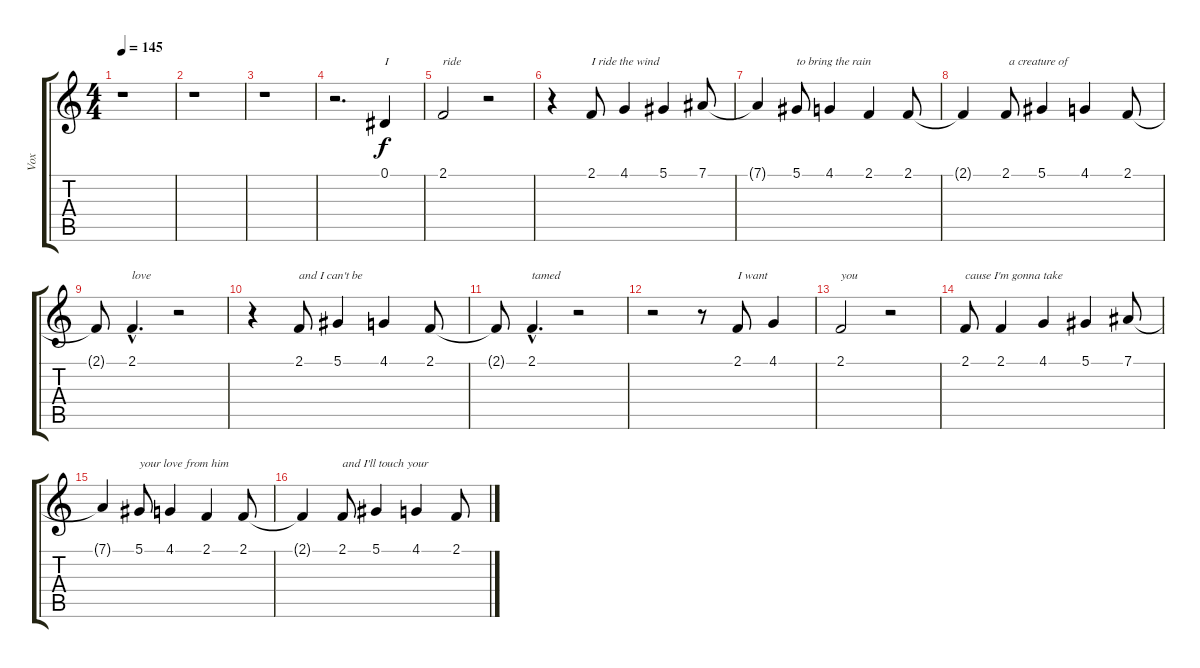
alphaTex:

\track ("Vox" "Vox") {instrument cello}
\staff {score tabs}
\tuning (Eb4 Bb3 Gb3 Db3 Ab2 Eb2) {hide}
\ts (4 4)
\tempo 145
\clef g2
\ks c
r.1{dy f} |
r.1 |
r.1 |
r.2{d} 0.1.4{txt "I"} |
2.1.2{txt "ride"} r.2 |
r.4 2.1.8{txt "I ride the wind"} 4.1.4 5.1.4 7.1.8 |
7.1{t}.4 5.1.8{txt "to bring the rain"} 4.1.4 2.1.4 2.1.8 |
2.1{t}.4 2.1.8{txt " a creature of"} 5.1.4 4.1.4 2.1.8 |
2.1{t}.8 2.1{hac}.4{d txt "love"} r.2 |
r.4 2.1.8{txt "and I can't be"} 5.1.4 4.1.4 2.1.8 |
2.1{t}.8 2.1{hac}.4{d txt "tamed"} r.2 |
r.2 r.8 2.1.8{txt "I want"} 4.1.4 |
2.1.2{txt "you"} r.2 |
2.1.8{txt "cause I'm gonna take"} 2.1.4 4.1.4 5.1.4 7.1.8 |
7.1{t}.4 5.1.8{txt "your love from him"} 4.1.4 2.1.4 2.1.8 |
2.1{t}.4 2.1.8{txt "and I'll touch your "} 5.1.4 4.1.4 2.1.8
